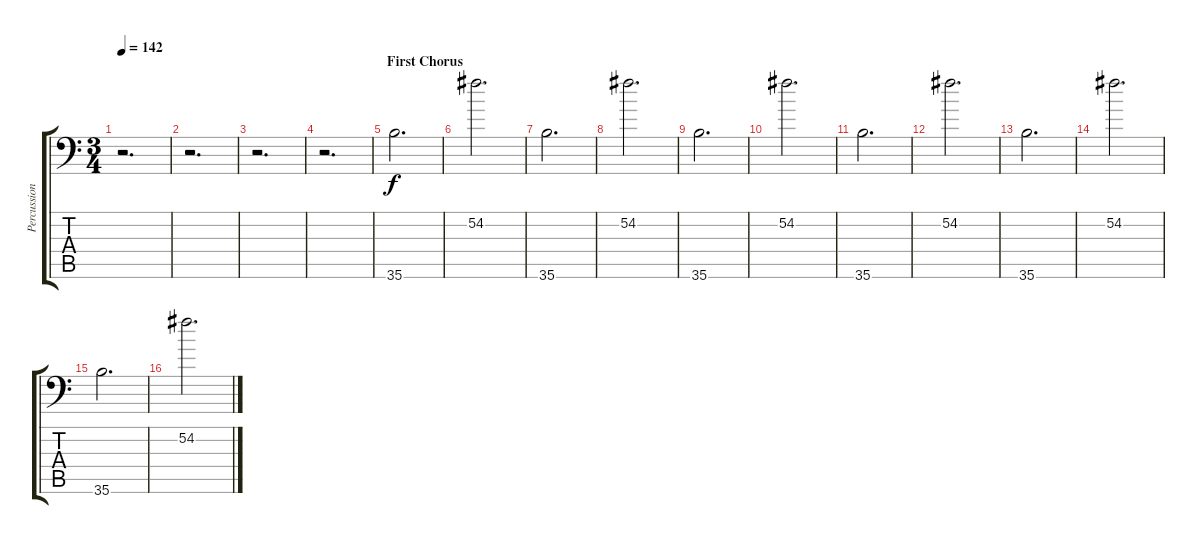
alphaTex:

\track ("Percussion" "Percussion") {instrument acousticgrandpiano}
\staff {score tabs}
\tuning (C-1 C-1 C-1 C-1 C-1 C-1) {hide}
\ts (3 4)
\tempo 142
\clef f4
\ks c
r.2{d dy f} |
r.2{d} |
r.2{d} |
r.2{d} |
\section ("" "First Chorus")
35.6.2{d} |
54.2.2{d} |
35.6.2{d} |
54.2.2{d} |
35.6.2{d} |
54.2.2{d} |
35.6.2{d} |
54.2.2{d} |
35.6.2{d} |
54.2.2{d} |
35.6.2{d} |
54.2.2{d}
